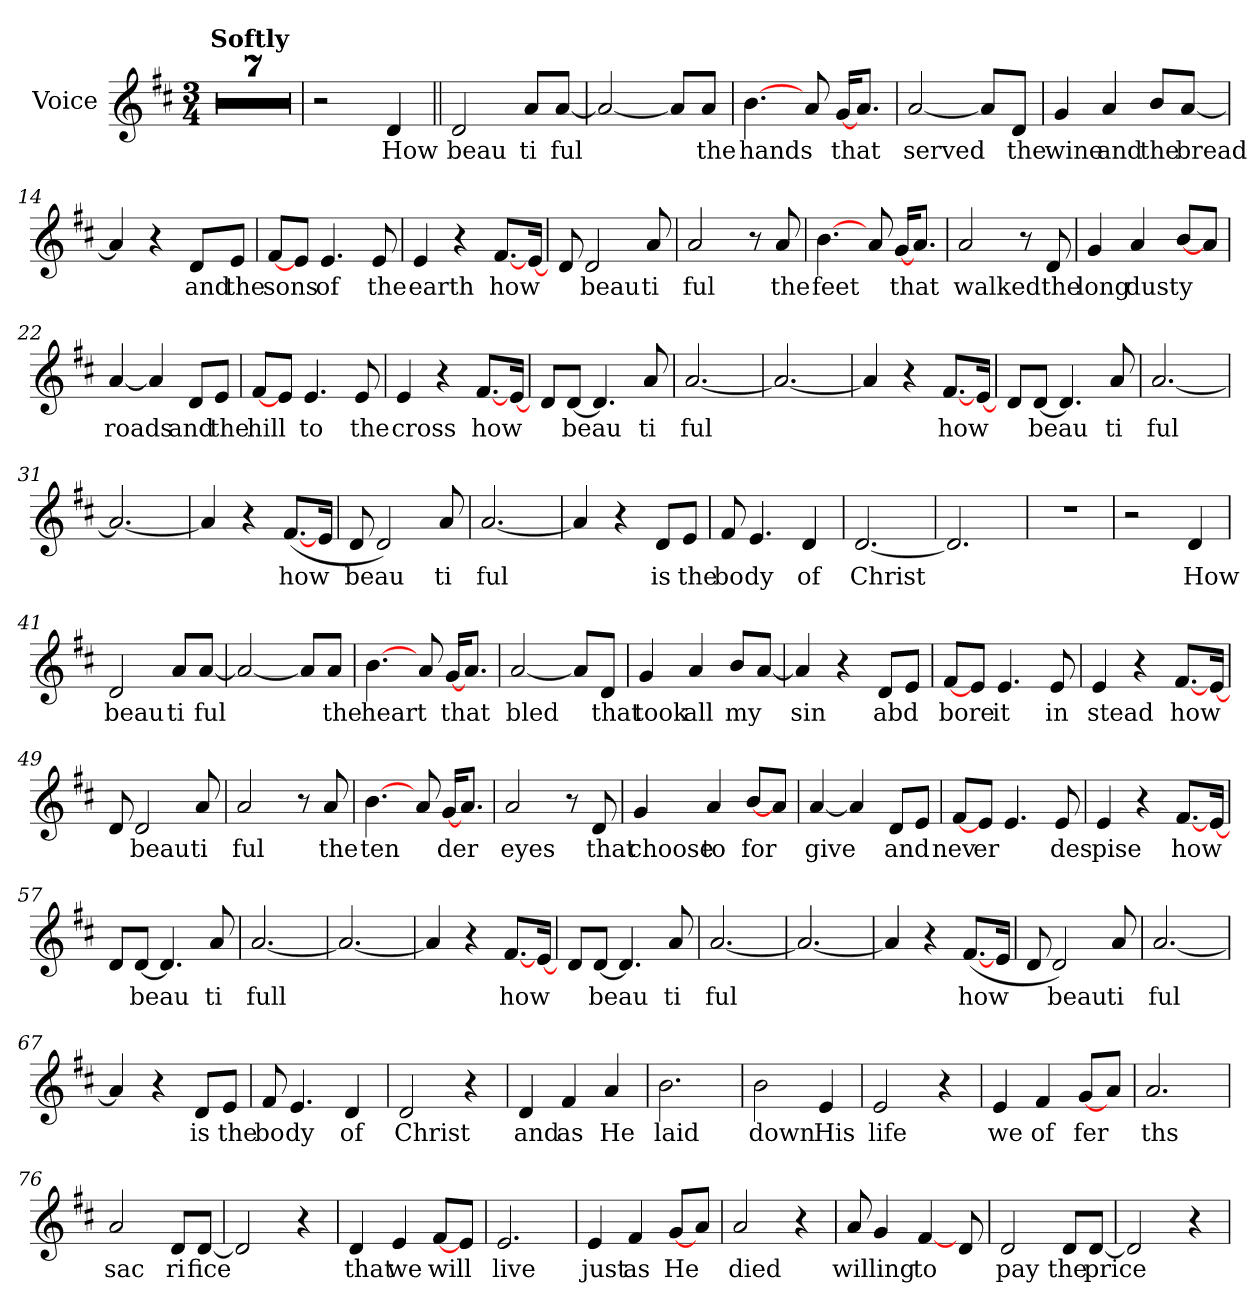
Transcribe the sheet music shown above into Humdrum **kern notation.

**kern	**text
*part1	*part1
*staff1	*staff1
*I"Voice	*
*I'V	*
*clefG2	*
*k[f#c#]	*
*D:	*
*M3/4	*
*MM80	*
=1	=1
!LO:TX:a:B:t=Softly	!
!LO:N:vis=1	!
2.r	.
=2	=2
!LO:N:vis=1	!
2.r	.
=3	=3
!LO:N:vis=1	!
2.r	.
=4	=4
!LO:N:vis=1	!
2.r	.
!!LO:LB:g=z
=5	=5
!LO:N:vis=1	!
2.r	.
=6	=6
!LO:N:vis=1	!
2.r	.
=7	=7
!LO:N:vis=1	!
2.r	.
=8	=8
2r	.
!	!LO:LY:b
4d/	How
!!LO:LB:g=z
=9||	=9||
!	!LO:LY:b
2d/	beau
!	!LO:LY:b
8a/L	ti
!	!LO:LY:b
[8a/J	ful
=10	=10
2a/_	.
8a/L]	.
!	!LO:LY:b
8a/J	the
=11	=11
!	!LO:LY:b
[4.b\	hands
8a/	.
!	!LO:LY:b
[16g/KL	that
8.a/J	.
=12	=12
!	!LO:LY:b
[2a/	served
8a/L]	.
!	!LO:LY:b
8d/J	the
=13	=13
!	!LO:LY:b
4g/	wine
!	!LO:LY:b
4a/	and
!	!LO:LY:b
8b/L	the
!	!LO:LY:b
[8a/J	bread
=14	=14
4a/]	.
4r	.
!	!LO:LY:b
8d/L	and
!	!LO:LY:b
8e/J	the
!!LO:LB:g=z
=15	=15
!	!LO:LY:b
[8f#/L	sons
8e/J	.
!	!LO:LY:b
4.e/	of
!	!LO:LY:b
8e/	the
=16	=16
!	!LO:LY:b
4e/	earth
4r	.
!	!LO:LY:b
[8.f#/L	how
[16e/Jk	.
=17	=17
8d/	.
!	!LO:LY:b
2d/	beau
!	!LO:LY:b
8a/	ti
=18	=18
!	!LO:LY:b
2a/	ful
8r	.
!	!LO:LY:b
8a/	the
=19	=19
!	!LO:LY:b
[4.b\	feet
8a/	.
!	!LO:LY:b
[16g/KL	that
8.a/J	.
=20	=20
!	!LO:LY:b
2a/	walked
8r	.
!	!LO:LY:b
8d/	the
!!LO:LB:g=z
=21	=21
!	!LO:LY:b
4g/	long
!	!LO:LY:b
4a/	dust
!	!LO:LY:b
[8b/L	y
8a/J	.
=22	=22
!	!LO:LY:b
[4a/	roads
4a/]	.
!	!LO:LY:b
8d/L	and
!	!LO:LY:b
8e/J	the
=23	=23
!	!LO:LY:b
[8f#/L	hill
8e/J	.
!	!LO:LY:b
4.e/	to
!	!LO:LY:b
8e/	the
=24	=24
!	!LO:LY:b
4e/	cross
4r	.
!	!LO:LY:b
[8.f#/L	how
[16e/Jk	.
=25	=25
8d/L	.
!	!LO:LY:b
[8d/J	beau
4.d/]	.
!	!LO:LY:b
8a/	ti
=26	=26
!	!LO:LY:b
[2.a/	ful
!!LO:LB:g=z
=27	=27
2.a/_	.
=28	=28
4a/]	.
4r	.
!	!LO:LY:b
[8.f#/L	how
[16e/Jk	.
=29	=29
8d/L	.
!	!LO:LY:b
[8d/J	beau
4.d/]	.
!	!LO:LY:b
8a/	ti
=30	=30
!	!LO:LY:b
[2.a/	ful
=31	=31
2.a/_	.
=32	=32
4a/]	.
4r	.
!	!LO:LY:b
(<[8.f#/L	how
16e/Jk	.
=33	=33
!	!LO:LY:b
8d/	beau
2d/)	.
!	!LO:LY:b
8a/	ti
=34	=34
!	!LO:LY:b
[2.a/	ful
!!LO:LB:g=z
=35	=35
4a/]	.
4r	.
!	!LO:LY:b
8d/L	is
!	!LO:LY:b
8e/J	the
=36	=36
!	!LO:LY:b
8f#/	bo
!	!LO:LY:b
4.e/	dy
!	!LO:LY:b
4d/	of
=37	=37
!	!LO:LY:b
[2.d/	Christ
=38	=38
2.d/]	.
=39	=39
2.r	.
=40	=40
2r	.
!	!LO:LY:b
4d/	How
=41	=41
!	!LO:LY:b
2d/	beau
!	!LO:LY:b
8a/L	ti
!	!LO:LY:b
[8a/J	ful
!!LO:LB:g=z
=42	=42
2a/_	.
8a/L]	.
!	!LO:LY:b
8a/J	the
=43	=43
!	!LO:LY:b
[4.b\	heart
8a/	.
!	!LO:LY:b
[16g/KL	that
8.a/J	.
=44	=44
!	!LO:LY:b
[2a/	bled
8a/L]	.
!	!LO:LY:b
8d/J	that
=45	=45
!	!LO:LY:b
4g/	took
!	!LO:LY:b
4a/	all
!	!LO:LY:b
8b/L	my
[8a/J	.
=46	=46
!	!LO:LY:b
4a/]	sin
4r	.
!	!LO:LY:b
8d/L	abd
8e/J	.
=47	=47
!	!LO:LY:b
[8f#/L	bore
8e/J	.
!	!LO:LY:b
4.e/	it
!	!LO:LY:b
8e/	in
!!LO:PB:g=z
=48	=48
!	!LO:LY:b
4e/	stead
4r	.
!	!LO:LY:b
[8.f#/L	how
[16e/Jk	.
=49	=49
8d/	.
!	!LO:LY:b
2d/	beau
!	!LO:LY:b
8a/	ti
=50	=50
!	!LO:LY:b
2a/	ful
8r	.
!	!LO:LY:b
8a/	the
=51	=51
!	!LO:LY:b
[4.b\	ten
8a/	.
!	!LO:LY:b
[16g/KL	der
8.a/J	.
=52	=52
!	!LO:LY:b
2a/	eyes
8r	.
!	!LO:LY:b
8d/	that
=53	=53
!	!LO:LY:b
4g/	choose
!	!LO:LY:b
4a/	to
!	!LO:LY:b
[8b/L	for
8a/J	.
!!LO:LB:g=z
=54	=54
!	!LO:LY:b
[4a/	give
4a/]	.
!	!LO:LY:b
8d/L	and
8e/J	.
=55	=55
!	!LO:LY:b
[8f#/L	nev
!	!LO:LY:b
8e/J	er
4.e/	.
!	!LO:LY:b
8e/	des
=56	=56
!	!LO:LY:b
4e/	pise
4r	.
!	!LO:LY:b
[8.f#/L	how
[16e/Jk	.
=57	=57
8d/L	.
!	!LO:LY:b
[8d/J	beau
4.d/]	.
!	!LO:LY:b
8a/	ti
=58	=58
!	!LO:LY:b
[2.a/	full
=59	=59
2.a/_	.
!!LO:LB:g=z
=60	=60
4a/]	.
4r	.
!	!LO:LY:b
[8.f#/L	how
[16e/Jk	.
=61	=61
8d/L	.
!	!LO:LY:b
[8d/J	beau
4.d/]	.
!	!LO:LY:b
8a/	ti
=62	=62
!	!LO:LY:b
[2.a/	ful
=63	=63
2.a/_	.
=64	=64
4a/]	.
4r	.
!	!LO:LY:b
(<[8.f#/L	how
16e/Jk	.
=65	=65
8d/	.
!	!LO:LY:b
2d/)	beau
!	!LO:LY:b
8a/	ti
=66	=66
!	!LO:LY:b
[2.a/	ful
!!LO:LB:g=z
=67	=67
4a/]	.
4r	.
!	!LO:LY:b
8d/L	is
!	!LO:LY:b
8e/J	the
=68	=68
!	!LO:LY:b
8f#/	bo
!	!LO:LY:b
4.e/	dy
!	!LO:LY:b
4d/	of
=69	=69
!	!LO:LY:b
2d/	Christ
4r	.
=70	=70
!	!LO:LY:b
4d/	and
!	!LO:LY:b
4f#/	as
!	!LO:LY:b
4a/	He
=71	=71
!	!LO:LY:b
2.b\	laid
=72	=72
!	!LO:LY:b
2b\	down
!	!LO:LY:b
4e/	His
=73	=73
!	!LO:LY:b
2e/	life
4r	.
!!LO:LB:g=z
=74	=74
!	!LO:LY:b
4e/	we
!	!LO:LY:b
4f#/	of
!	!LO:LY:b
[8g/L	fer
8a/J	.
=75	=75
!	!LO:LY:b
2.a/	ths
=76	=76
!	!LO:LY:b
2a/	sac
!	!LO:LY:b
8d/L	ri
!	!LO:LY:b
[8d/J	fice
=77	=77
2d/]	.
4r	.
=78	=78
!	!LO:LY:b
4d/	that
!	!LO:LY:b
4e/	we
!	!LO:LY:b
[8f#/L	will
8e/J	.
=79	=79
!	!LO:LY:b
2.e/	live
=80	=80
!	!LO:LY:b
4e/	just
!	!LO:LY:b
4f#/	as
!	!LO:LY:b
[8g/L	He
8a/J	.
!!LO:LB:g=z
=81	=81
!	!LO:LY:b
2a/	died
4r	.
=82	=82
!	!LO:LY:b
8a/	wil
!	!LO:LY:b
4g/	ling
!	!LO:LY:b
[4f#/	to
8d/	.
=83	=83
!	!LO:LY:b
2d/	pay
!	!LO:LY:b
8d/L	the
!	!LO:LY:b
[8d/J	price
=84	=84
2d/]	.
4r	.
=	=
*-	*-
